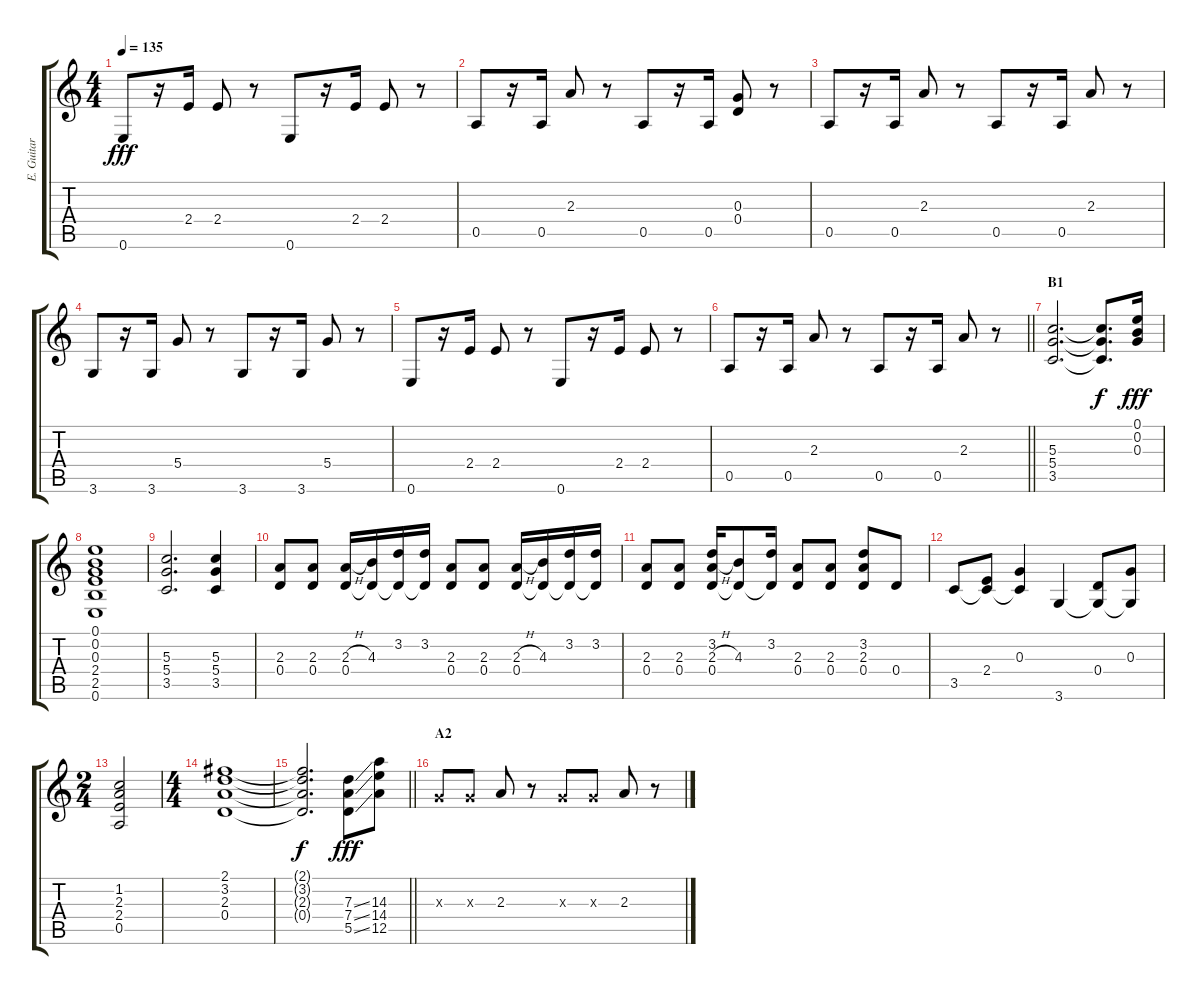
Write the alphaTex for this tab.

\track ("E. Guitar 3" "E. Guitar ") {instrument distortionguitar}
\staff {score tabs}
\tuning (E4 B3 G3 D3 A2 E2) {hide}
\ts (4 4)
\tempo 135
\clef g2
\ks c
0.6.8{dy fff} r.16 2.4.16 2.4.8 r.8 0.6.8 r.16 2.4.16 2.4.8 r.8 |
0.5.8 r.16 0.5.16 2.3.8 r.8 0.5.8 r.16 0.5.16 (0.3 0.4).8 r.8 |
0.5.8 r.16 0.5.16 2.3.8 r.8 0.5.8 r.16 0.5.16 2.3.8 r.8 |
3.6.8 r.16 3.6.16 5.4.8 r.8 3.6.8 r.16 3.6.16 5.4.8 r.8 |
0.6.8 r.16 2.4.16 2.4.8 r.8 0.6.8 r.16 2.4.16 2.4.8 r.8 |
\barLineRight lightlight
0.5.8 r.16 0.5.16 2.3.8 r.8 0.5.8 r.16 0.5.16 2.3.8 r.8 |
\section ("" "B1")
(5.3 5.4 3.5).2{d} (5.3{t} 5.4{t} 3.5{t}).8{d dy f} (0.1 0.2 0.3).16{dy fff} |
(0.1 0.2 0.3 2.4 2.5 0.6).1 |
(5.3 5.4 3.5).2{d} (5.3 5.4 3.5).4 |
(2.3 0.4).8 (2.3 0.4).8 (2.3{h} 0.4).16 (4.3 0.4{t}).16 (3.2 0.4{t}).16 (3.2 0.4{t}).16 (2.3 0.4).8 (2.3 0.4).8 (2.3{h} 0.4).16 (4.3 0.4{t}).16 (3.2 0.4{t}).16 (3.2 0.4{t}).16 |
(2.3 0.4).8 (2.3 0.4).8 (3.2 2.3{h} 0.4).16 (4.3 0.4{t}).8 (3.2 0.4{t}).16 (2.3 0.4).8 (2.3 0.4).8 (3.2 2.3 0.4).8 0.4.8 |
3.5.8 (2.4 3.5{t}).8 (0.3 3.5{t}).4 3.6.4 (0.4 3.6{t}).8 (0.3 3.6{t}).8 |
\ts (2 4)
(1.2 2.3 2.4 0.5).2 |
\ts (4 4)
(2.1 3.2 2.3 0.4).1 |
\barLineRight lightlight
(2.1{t} 3.2{t} 2.3{t} 0.4{t}).2{d dy f} (7.3{ss} 7.4{ss} 5.5{ss}).8{dy fff} (14.3 14.4 12.5).8 |
\section ("" "A2")
0.3{x}.8 0.3{x}.8 2.3.8 r.8 0.3{x}.8 0.3{x}.8 2.3.8 r.8
